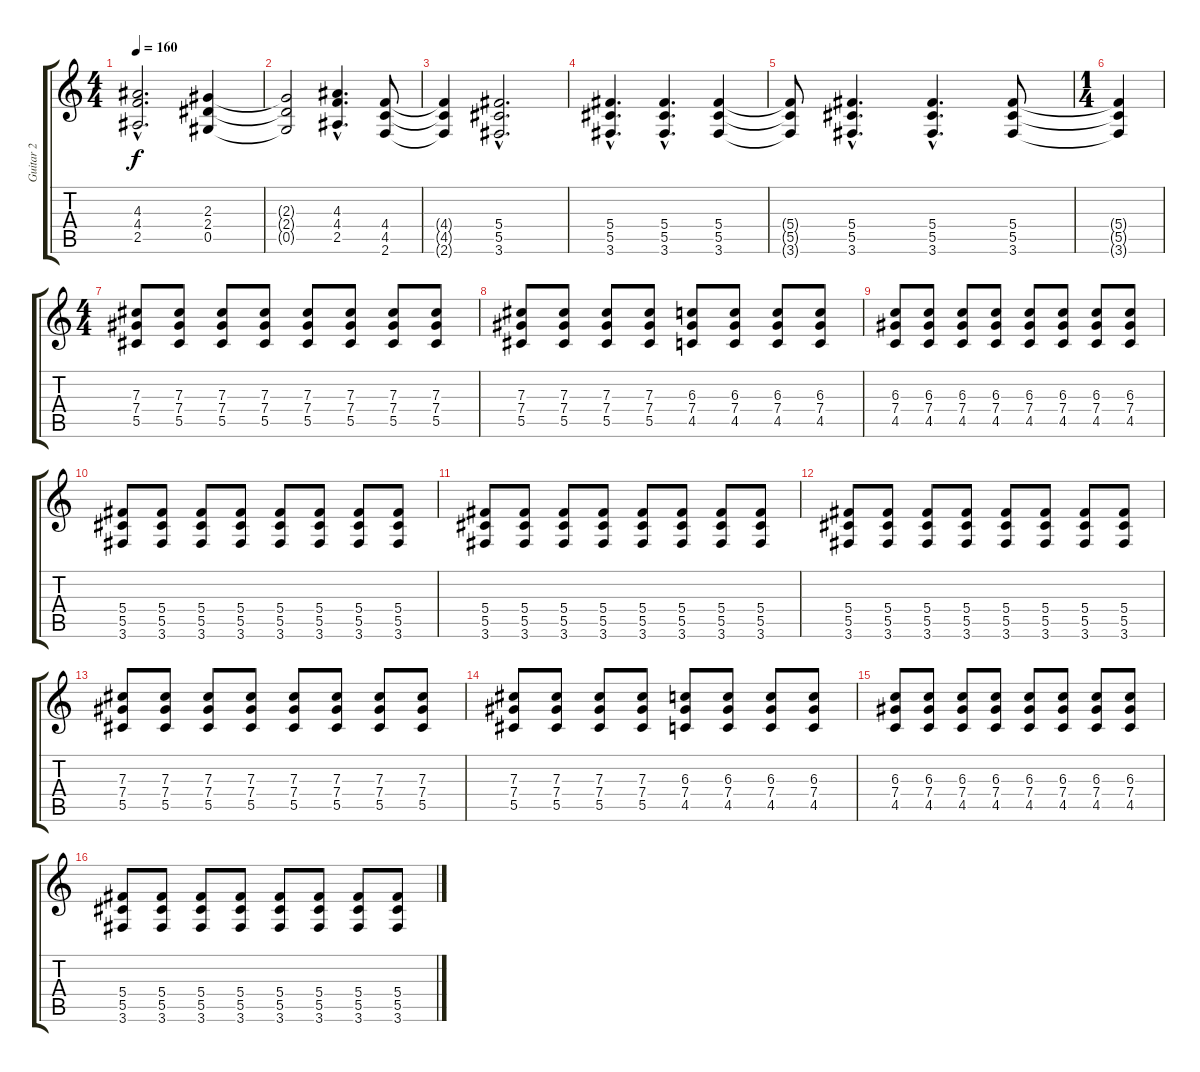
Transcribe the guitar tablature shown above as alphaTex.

\track ("Guitar 2" "Guitar 2") {instrument distortionguitar}
\staff {score tabs}
\tuning (Eb4 Bb3 Gb3 Db3 Ab2 Eb2) {hide}
\ts (4 4)
\tempo 160
\clef g2
\ks c
(4.3{hac} 4.4{hac} 2.5{hac}).2{d dy f} (2.3 2.4 0.5).4 |
(2.3{t} 2.4{t} 0.5{t}).2 (4.3{hac} 4.4{hac} 2.5{hac}).4{d} (4.4 4.5 2.6).8 |
(4.4{t} 4.5{t} 2.6{t}).4 (5.4{hac} 5.5{hac} 3.6{hac}).2{d} |
(5.4{hac} 5.5{hac} 3.6{hac}).4{d} (5.4{hac} 5.5{hac} 3.6{hac}).4{d} (5.4 5.5 3.6).4 |
(5.4{t} 5.5{t} 3.6{t}).8 (5.4{hac} 5.5{hac} 3.6{hac}).4{d} (5.4{hac} 5.5{hac} 3.6{hac}).4{d} (5.4 5.5 3.6).8 |
\ts (1 4)
(5.4{t} 5.5{t} 3.6{t}).4 |
\ts (4 4)
(7.3 7.4 5.5).8 (7.3 7.4 5.5).8 (7.3 7.4 5.5).8 (7.3 7.4 5.5).8 (7.3 7.4 5.5).8 (7.3 7.4 5.5).8 (7.3 7.4 5.5).8 (7.3 7.4 5.5).8 |
(7.3 7.4 5.5).8 (7.3 7.4 5.5).8 (7.3 7.4 5.5).8 (7.3 7.4 5.5).8 (6.3 7.4 4.5).8 (6.3 7.4 4.5).8 (6.3 7.4 4.5).8 (6.3 7.4 4.5).8 |
(6.3 7.4 4.5).8 (6.3 7.4 4.5).8 (6.3 7.4 4.5).8 (6.3 7.4 4.5).8 (6.3 7.4 4.5).8 (6.3 7.4 4.5).8 (6.3 7.4 4.5).8 (6.3 7.4 4.5).8 |
(5.4 5.5 3.6).8 (5.4 5.5 3.6).8 (5.4 5.5 3.6).8 (5.4 5.5 3.6).8 (5.4 5.5 3.6).8 (5.4 5.5 3.6).8 (5.4 5.5 3.6).8 (5.4 5.5 3.6).8 |
(5.4 5.5 3.6).8 (5.4 5.5 3.6).8 (5.4 5.5 3.6).8 (5.4 5.5 3.6).8 (5.4 5.5 3.6).8 (5.4 5.5 3.6).8 (5.4 5.5 3.6).8 (5.4 5.5 3.6).8 |
(5.4 5.5 3.6).8 (5.4 5.5 3.6).8 (5.4 5.5 3.6).8 (5.4 5.5 3.6).8 (5.4 5.5 3.6).8 (5.4 5.5 3.6).8 (5.4 5.5 3.6).8 (5.4 5.5 3.6).8 |
(7.3 7.4 5.5).8 (7.3 7.4 5.5).8 (7.3 7.4 5.5).8 (7.3 7.4 5.5).8 (7.3 7.4 5.5).8 (7.3 7.4 5.5).8 (7.3 7.4 5.5).8 (7.3 7.4 5.5).8 |
(7.3 7.4 5.5).8 (7.3 7.4 5.5).8 (7.3 7.4 5.5).8 (7.3 7.4 5.5).8 (6.3 7.4 4.5).8 (6.3 7.4 4.5).8 (6.3 7.4 4.5).8 (6.3 7.4 4.5).8 |
(6.3 7.4 4.5).8 (6.3 7.4 4.5).8 (6.3 7.4 4.5).8 (6.3 7.4 4.5).8 (6.3 7.4 4.5).8 (6.3 7.4 4.5).8 (6.3 7.4 4.5).8 (6.3 7.4 4.5).8 |
(5.4 5.5 3.6).8 (5.4 5.5 3.6).8 (5.4 5.5 3.6).8 (5.4 5.5 3.6).8 (5.4 5.5 3.6).8 (5.4 5.5 3.6).8 (5.4 5.5 3.6).8 (5.4 5.5 3.6).8
